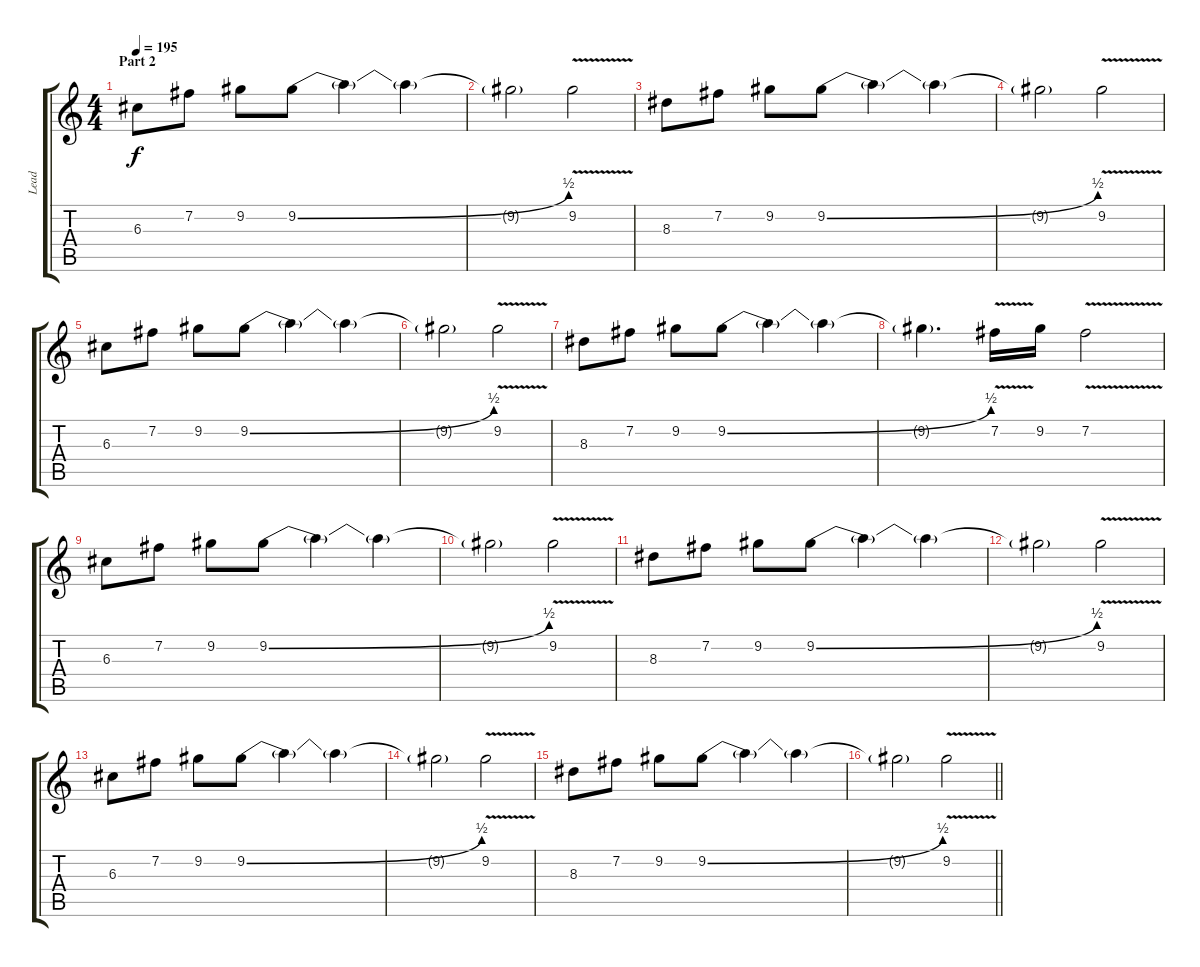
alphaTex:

\track ("Lead" "Lead") {instrument distortionguitar}
\staff {score tabs}
\tuning (E4 B3 G3 D3 A2 E2) {hide}
\ts (4 4)
\section ("" "Part 2")
\tempo 195
\clef g2
\ks c
6.3.8{dy f} 7.2.8 9.2.8 9.2{be (bend 0 0 60 2)}.8 9.2{t}.4 9.2{t}.4 |
9.2{t}.2 9.2{v}.2 |
8.3.8 7.2.8 9.2.8 9.2{be (bend 0 0 60 2)}.8 9.2{t}.4 9.2{t}.4 |
9.2{t}.2 9.2{v}.2 |
6.3.8 7.2.8 9.2.8 9.2{be (bend 0 0 60 2)}.8 9.2{t}.4 9.2{t}.4 |
9.2{t}.2 9.2{v}.2 |
8.3.8 7.2.8 9.2.8 9.2{be (bend 0 0 60 2)}.8 9.2{t}.4 9.2{t}.4 |
9.2{t}.4{d} 7.2{v}.16 9.2.16 7.2{v}.2 |
6.3.8 7.2.8 9.2.8 9.2{be (bend 0 0 60 2)}.8 9.2{t}.4 9.2{t}.4 |
9.2{t}.2 9.2{v}.2 |
8.3.8 7.2.8 9.2.8 9.2{be (bend 0 0 60 2)}.8 9.2{t}.4 9.2{t}.4 |
9.2{t}.2 9.2{v}.2 |
6.3.8 7.2.8 9.2.8 9.2{be (bend 0 0 60 2)}.8 9.2{t}.4 9.2{t}.4 |
9.2{t}.2 9.2{v}.2 |
8.3.8 7.2.8 9.2.8 9.2{be (bend 0 0 60 2)}.8 9.2{t}.4 9.2{t}.4 |
\barLineRight lightlight
9.2{t}.2 9.2{v}.2
